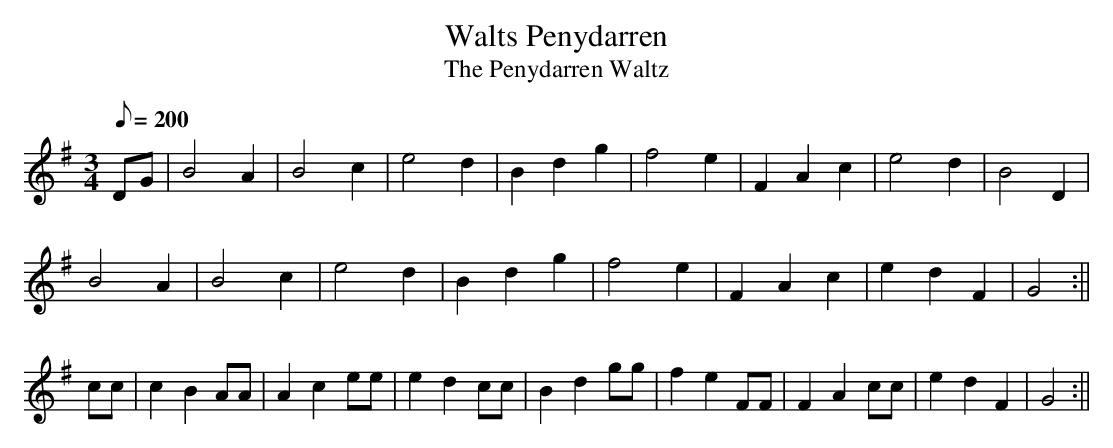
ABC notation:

X:1
T:Walts Penydarren
T:The Penydarren Waltz
M:3/4
L:1/8
Q:200
K:G
DG|B4A2|B4c2|e4d2|B2d2g2|f4e2|F2A2c2|e4d2|B4D2|
B4A2|B4c2|e4d2|B2d2g2|f4e2|F2A2c2|e2d2F2|G4:||
cc|c2B2AA|A2c2ee|e2d2cc|B2d2gg|f2e2FF|F2A2cc|e2d2F2|G4:||
